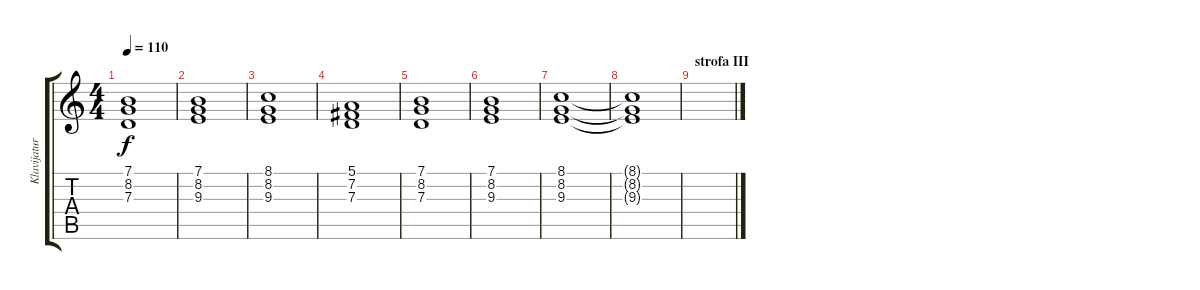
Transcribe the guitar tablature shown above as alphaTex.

\track ("Klavijature 1" "Klavijatur") {instrument pad8sweep}
\staff {score tabs}
\tuning (E4 B3 G3 D3 A2 E2) {hide}
\ts (4 4)
\tempo 110
\clef g2
\ks c
(7.1 8.2 7.3).1{dy f} |
(7.1 8.2 9.3).1 |
(8.1 8.2 9.3).1 |
(5.1 7.2 7.3).1 |
(7.1 8.2 7.3).1 |
(7.1 8.2 9.3).1 |
(8.1 8.2 9.3).1 |
(8.1{t} 8.2{t} 9.3{t}).1 |
\section ("" "strofa III")
